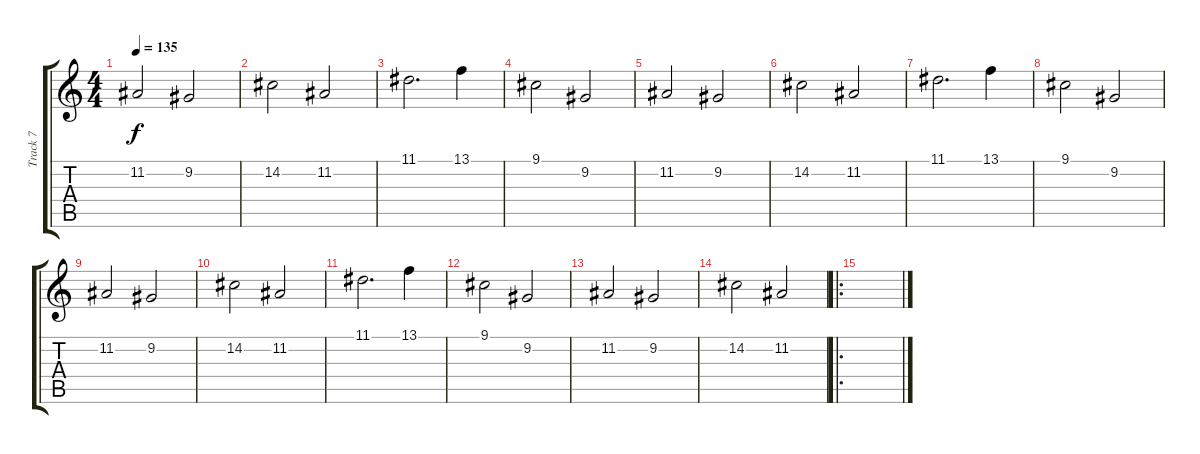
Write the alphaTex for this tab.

\track ("Track 7" "Track 7") {instrument fx5brightness}
\staff {score tabs}
\tuning (E4 B3 G3 D3 A2 E2) {hide}
\ts (4 4)
\tempo 135
\clef g2
\ks c
11.2.2{dy f} 9.2.2 |
14.2.2 11.2.2 |
11.1.2{d} 13.1.4 |
9.1.2 9.2.2 |
11.2.2 9.2.2 |
14.2.2 11.2.2 |
11.1.2{d} 13.1.4 |
9.1.2 9.2.2 |
11.2.2 9.2.2 |
14.2.2 11.2.2 |
11.1.2{d} 13.1.4 |
9.1.2 9.2.2 |
11.2.2 9.2.2 |
14.2.2 11.2.2 |
\ro
